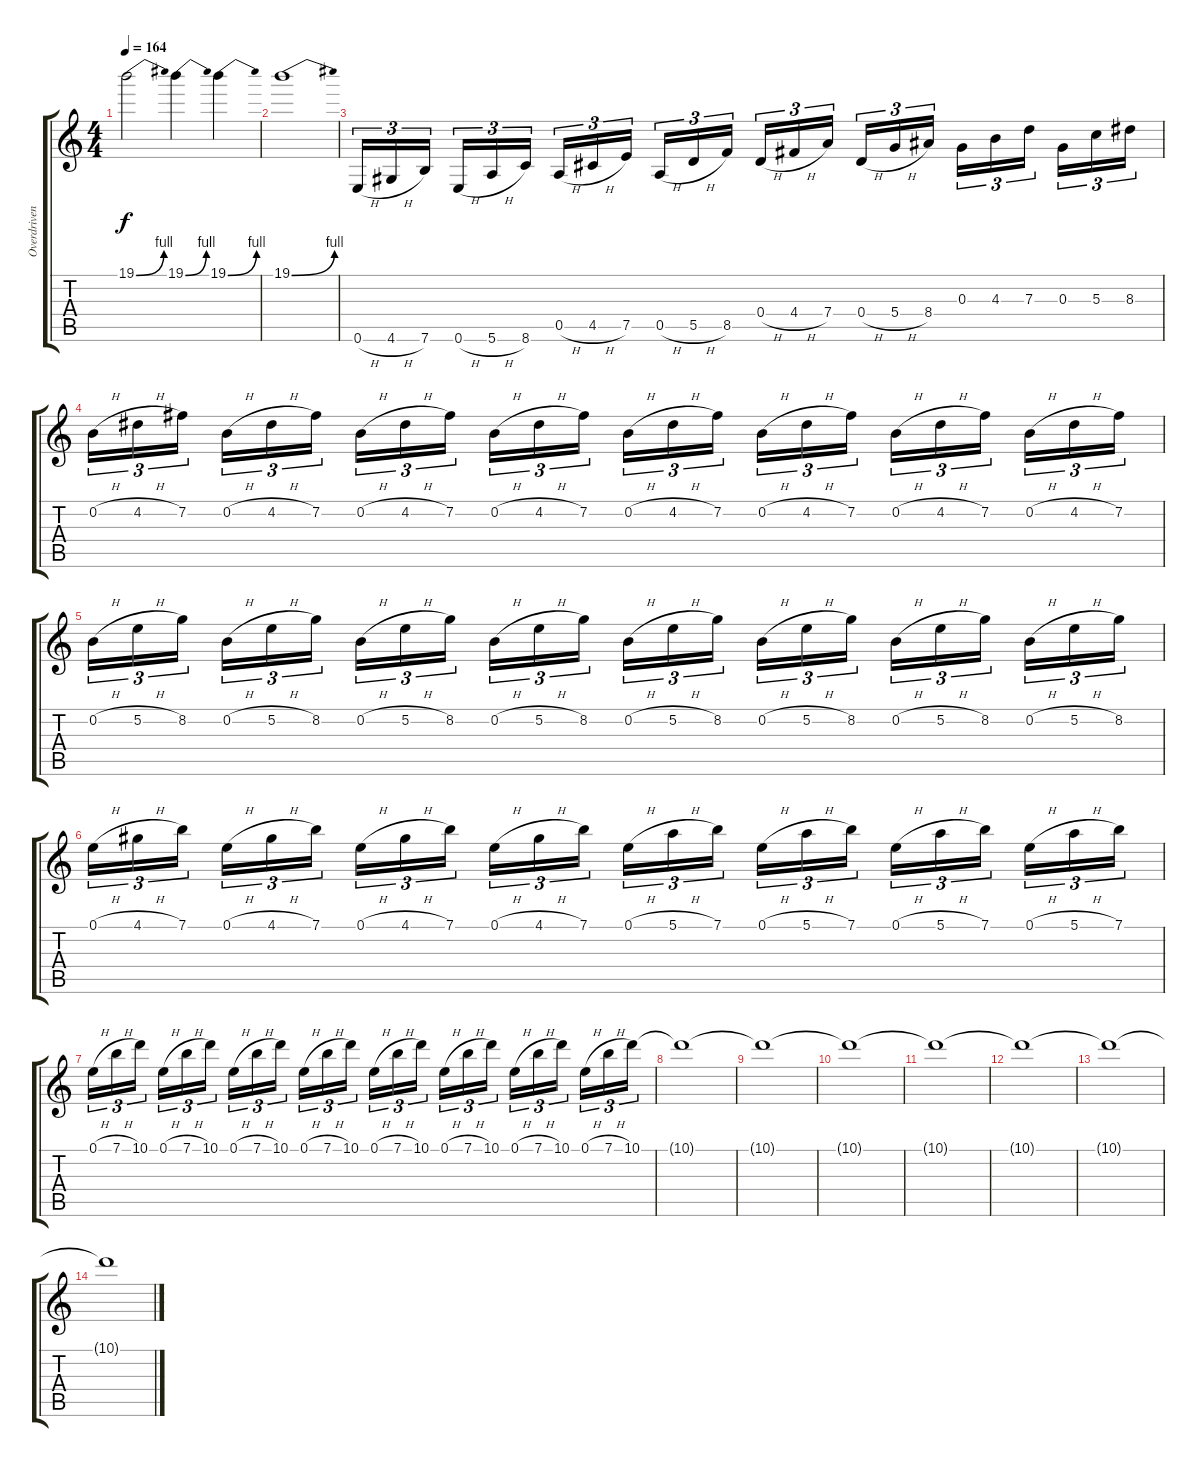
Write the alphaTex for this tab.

\track ("Overdriven lead" "Overdriven") {instrument overdrivenguitar}
\staff {score tabs}
\tuning (E4 B3 G3 D3 A2 E2) {hide}
\ts (4 4)
\tempo 164
\clef g2
\ks c
19.1{be (bend 0 0 60 4)}.2{dy f} 19.1{be (bend 0 0 60 4)}.4 19.1{be (bend 0 0 60 4)}.4 |
19.1{be (bend 0 0 60 4)}.1 |
0.6{h}.16{tu (3 2)} 4.6{h}.16{tu (3 2)} 7.6.16{tu (3 2)} 0.6{h}.16{tu (3 2)} 5.6{h}.16{tu (3 2)} 8.6.16{tu (3 2)} 0.5{h}.16{tu (3 2)} 4.5{h}.16{tu (3 2)} 7.5.16{tu (3 2)} 0.5{h}.16{tu (3 2)} 5.5{h}.16{tu (3 2)} 8.5.16{tu (3 2)} 0.4{h}.16{tu (3 2)} 4.4{h}.16{tu (3 2)} 7.4.16{tu (3 2)} 0.4{h}.16{tu (3 2)} 5.4{h}.16{tu (3 2)} 8.4.16{tu (3 2)} 0.3.16{tu (3 2)} 4.3.16{tu (3 2)} 7.3.16{tu (3 2)} 0.3.16{tu (3 2)} 5.3.16{tu (3 2)} 8.3.16{tu (3 2)} |
0.2{h}.16{tu (3 2)} 4.2{h}.16{tu (3 2)} 7.2.16{tu (3 2)} 0.2{h}.16{tu (3 2)} 4.2{h}.16{tu (3 2)} 7.2.16{tu (3 2)} 0.2{h}.16{tu (3 2)} 4.2{h}.16{tu (3 2)} 7.2.16{tu (3 2)} 0.2{h}.16{tu (3 2)} 4.2{h}.16{tu (3 2)} 7.2.16{tu (3 2)} 0.2{h}.16{tu (3 2)} 4.2{h}.16{tu (3 2)} 7.2.16{tu (3 2)} 0.2{h}.16{tu (3 2)} 4.2{h}.16{tu (3 2)} 7.2.16{tu (3 2)} 0.2{h}.16{tu (3 2)} 4.2{h}.16{tu (3 2)} 7.2.16{tu (3 2)} 0.2{h}.16{tu (3 2)} 4.2{h}.16{tu (3 2)} 7.2.16{tu (3 2)} |
0.2{h}.16{tu (3 2)} 5.2{h}.16{tu (3 2)} 8.2.16{tu (3 2)} 0.2{h}.16{tu (3 2)} 5.2{h}.16{tu (3 2)} 8.2.16{tu (3 2)} 0.2{h}.16{tu (3 2)} 5.2{h}.16{tu (3 2)} 8.2.16{tu (3 2)} 0.2{h}.16{tu (3 2)} 5.2{h}.16{tu (3 2)} 8.2.16{tu (3 2)} 0.2{h}.16{tu (3 2)} 5.2{h}.16{tu (3 2)} 8.2.16{tu (3 2)} 0.2{h}.16{tu (3 2)} 5.2{h}.16{tu (3 2)} 8.2.16{tu (3 2)} 0.2{h}.16{tu (3 2)} 5.2{h}.16{tu (3 2)} 8.2.16{tu (3 2)} 0.2{h}.16{tu (3 2)} 5.2{h}.16{tu (3 2)} 8.2.16{tu (3 2)} |
0.1{h}.16{tu (3 2)} 4.1{h}.16{tu (3 2)} 7.1.16{tu (3 2)} 0.1{h}.16{tu (3 2)} 4.1{h}.16{tu (3 2)} 7.1.16{tu (3 2)} 0.1{h}.16{tu (3 2)} 4.1{h}.16{tu (3 2)} 7.1.16{tu (3 2)} 0.1{h}.16{tu (3 2)} 4.1{h}.16{tu (3 2)} 7.1.16{tu (3 2)} 0.1{h}.16{tu (3 2)} 5.1{h}.16{tu (3 2)} 7.1.16{tu (3 2)} 0.1{h}.16{tu (3 2)} 5.1{h}.16{tu (3 2)} 7.1.16{tu (3 2)} 0.1{h}.16{tu (3 2)} 5.1{h}.16{tu (3 2)} 7.1.16{tu (3 2)} 0.1{h}.16{tu (3 2)} 5.1{h}.16{tu (3 2)} 7.1.16{tu (3 2)} |
0.1{h}.16{tu (3 2)} 7.1{h}.16{tu (3 2)} 10.1.16{tu (3 2)} 0.1{h}.16{tu (3 2)} 7.1{h}.16{tu (3 2)} 10.1.16{tu (3 2)} 0.1{h}.16{tu (3 2)} 7.1{h}.16{tu (3 2)} 10.1.16{tu (3 2)} 0.1{h}.16{tu (3 2)} 7.1{h}.16{tu (3 2)} 10.1.16{tu (3 2)} 0.1{h}.16{tu (3 2)} 7.1{h}.16{tu (3 2)} 10.1.16{tu (3 2)} 0.1{h}.16{tu (3 2)} 7.1{h}.16{tu (3 2)} 10.1.16{tu (3 2)} 0.1{h}.16{tu (3 2)} 7.1{h}.16{tu (3 2)} 10.1.16{tu (3 2)} 0.1{h}.16{tu (3 2)} 7.1{h}.16{tu (3 2)} 10.1.16{tu (3 2)} |
10.1{t}.1 |
10.1{t}.1 |
10.1{t}.1 |
10.1{t}.1 |
10.1{t}.1 |
10.1{t}.1 |
10.1{t}.1
